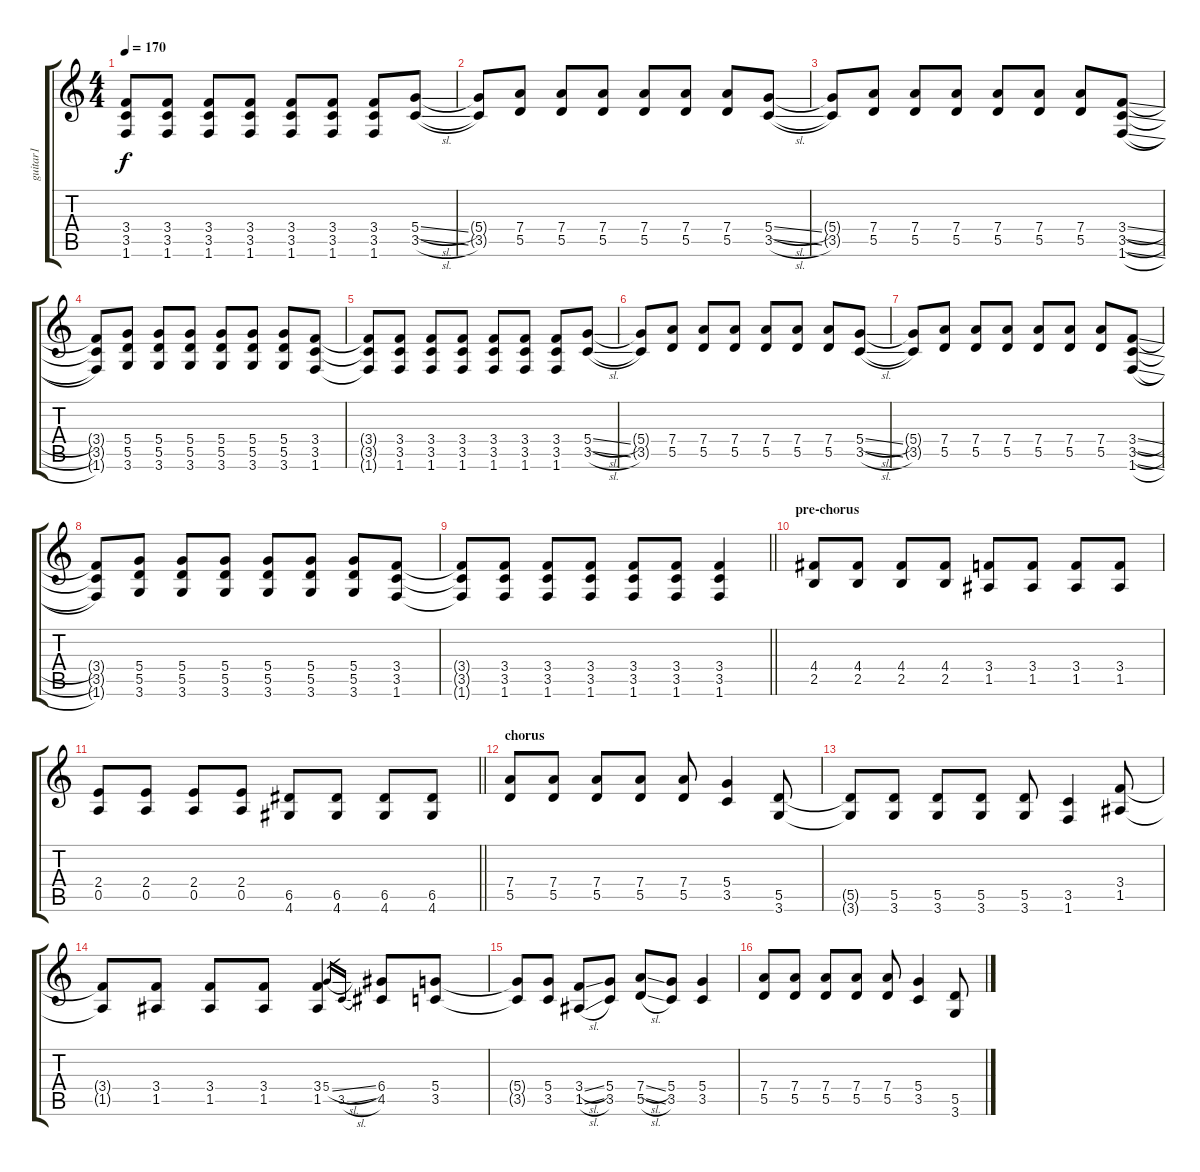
\track ("guitar1" "guitar1") {instrument distortionguitar}
\staff {score tabs}
\tuning (E4 B3 G3 D3 A2 E2) {hide}
\ts (4 4)
\tempo 170
\clef g2
\ks c
(3.4{t} 3.5{t} 1.6{t}).8{dy f} (3.4 3.5 1.6).8 (3.4 3.5 1.6).8 (3.4 3.5 1.6).8 (3.4 3.5 1.6).8 (3.4 3.5 1.6).8 (3.4 3.5 1.6).8 (5.4{sl} 3.5{sl}).8 |
(5.4{t} 3.5{t}).8 (7.4 5.5).8 (7.4 5.5).8 (7.4 5.5).8 (7.4 5.5).8 (7.4 5.5).8 (7.4 5.5).8 (5.4{sl} 3.5{sl}).8 |
(5.4{t} 3.5{t}).8 (7.4 5.5).8 (7.4 5.5).8 (7.4 5.5).8 (7.4 5.5).8 (7.4 5.5).8 (7.4 5.5).8 (3.4{sl} 3.5{sl} 1.6{sl}).8 |
(3.4{t} 3.5{t} 1.6{t}).8 (5.4 5.5 3.6).8 (5.4 5.5 3.6).8 (5.4 5.5 3.6).8 (5.4 5.5 3.6).8 (5.4 5.5 3.6).8 (5.4 5.5 3.6).8 (3.4 3.5 1.6).8 |
(3.4{t} 3.5{t} 1.6{t}).8 (3.4 3.5 1.6).8 (3.4 3.5 1.6).8 (3.4 3.5 1.6).8 (3.4 3.5 1.6).8 (3.4 3.5 1.6).8 (3.4 3.5 1.6).8 (5.4{sl} 3.5{sl}).8 |
(5.4{t} 3.5{t}).8 (7.4 5.5).8 (7.4 5.5).8 (7.4 5.5).8 (7.4 5.5).8 (7.4 5.5).8 (7.4 5.5).8 (5.4{sl} 3.5{sl}).8 |
(5.4{t} 3.5{t}).8 (7.4 5.5).8 (7.4 5.5).8 (7.4 5.5).8 (7.4 5.5).8 (7.4 5.5).8 (7.4 5.5).8 (3.4{sl} 3.5{sl} 1.6{sl}).8 |
(3.4{t} 3.5{t} 1.6{t}).8 (5.4 5.5 3.6).8 (5.4 5.5 3.6).8 (5.4 5.5 3.6).8 (5.4 5.5 3.6).8 (5.4 5.5 3.6).8 (5.4 5.5 3.6).8 (3.4 3.5 1.6).8 |
\barLineRight lightlight
(3.4{t} 3.5{t} 1.6{t}).8 (3.4 3.5 1.6).8 (3.4 3.5 1.6).8 (3.4 3.5 1.6).8 (3.4 3.5 1.6).8 (3.4 3.5 1.6).8 (3.4 3.5 1.6).4 |
\section ("" "pre-chorus")
(4.4 2.5).8 (4.4 2.5).8 (4.4 2.5).8 (4.4 2.5).8 (3.4 1.5).8 (3.4 1.5).8 (3.4 1.5).8 (3.4 1.5).8 |
\barLineRight lightlight
(2.4 0.5).8 (2.4 0.5).8 (2.4 0.5).8 (2.4 0.5).8 (6.5 4.6).8 (6.5 4.6).8 (6.5 4.6).8 (6.5 4.6).8 |
\section ("" "chorus")
(7.4 5.5).8 (7.4 5.5).8 (7.4 5.5).8 (7.4 5.5).8 (7.4 5.5).8 (5.4 3.5).4 (5.5 3.6).8 |
(5.5{t} 3.6{t}).8 (5.5 3.6).8 (5.5 3.6).8 (5.5 3.6).8 (5.5 3.6).8 (3.5 1.6).4 (3.4 1.5).8 |
(3.4{t} 1.5{t}).8 (3.4 1.5).8 (3.4 1.5).8 (3.4 1.5).8 (3.4 1.5).4 5.4{sl}.16{gr} 3.5{sl}.16{gr} (6.4 4.5).8 (5.4 3.5).8 |
(5.4{t} 3.5{t}).8 (5.4 3.5).8 (3.4{sl} 1.5{sl}).8 (5.4 3.5).8 (7.4{sl} 5.5{sl}).8 (5.4 3.5).8 (5.4 3.5).4 |
(7.4 5.5).8 (7.4 5.5).8 (7.4 5.5).8 (7.4 5.5).8 (7.4 5.5).8 (5.4 3.5).4 (5.5 3.6).8
